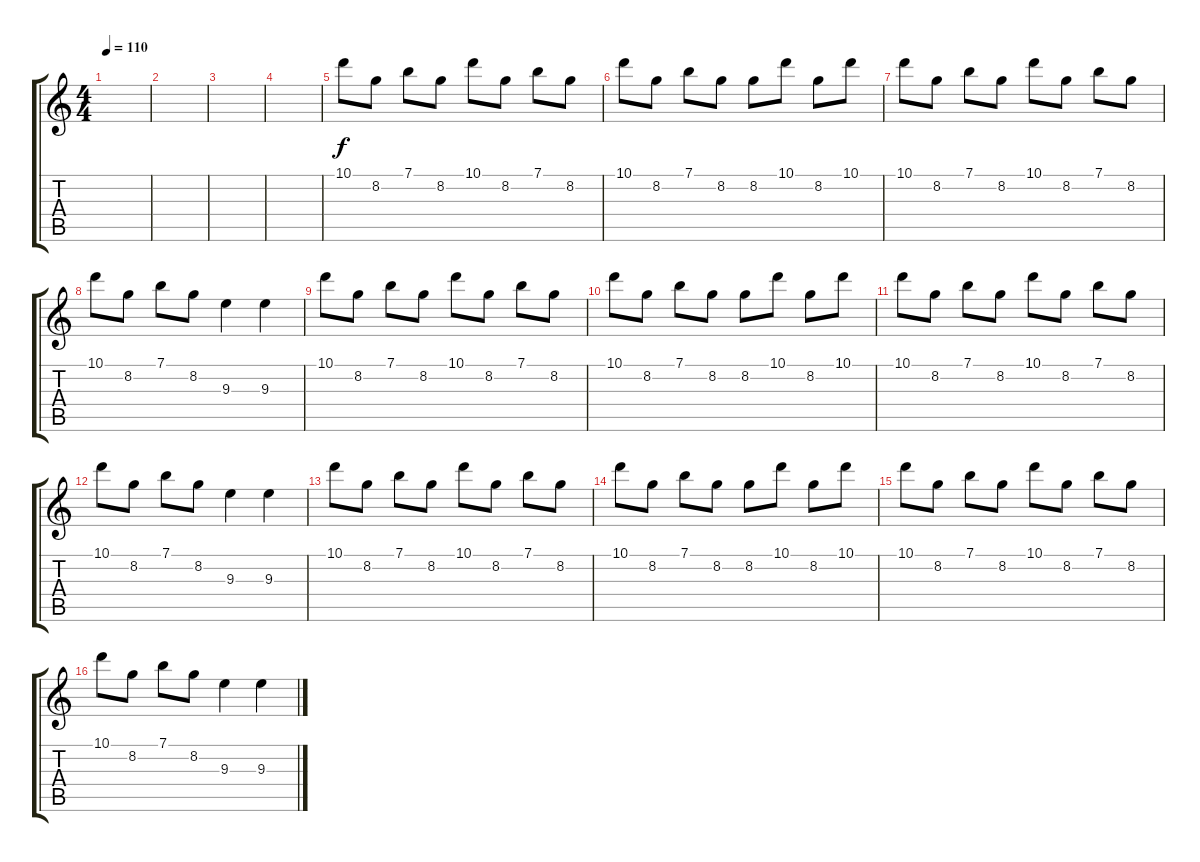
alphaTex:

\track "" {instrument distortionguitar}
\staff {score tabs}
\tuning (E4 B3 G3 D3 A2 E2) {hide}
\ts (4 4)
\tempo 110
\clef g2
\ks c
|
|
|
|
10.1.8 8.2.8 7.1.8 8.2.8 10.1.8 8.2.8 7.1.8 8.2.8 |
10.1.8 8.2.8 7.1.8 8.2.8 8.2.8 10.1.8 8.2.8 10.1.8 |
10.1.8 8.2.8 7.1.8 8.2.8 10.1.8 8.2.8 7.1.8 8.2.8 |
10.1.8 8.2.8 7.1.8 8.2.8 9.3.4 9.3.4 |
10.1.8 8.2.8 7.1.8 8.2.8 10.1.8 8.2.8 7.1.8 8.2.8 |
10.1.8 8.2.8 7.1.8 8.2.8 8.2.8 10.1.8 8.2.8 10.1.8 |
10.1.8 8.2.8 7.1.8 8.2.8 10.1.8 8.2.8 7.1.8 8.2.8 |
10.1.8 8.2.8 7.1.8 8.2.8 9.3.4 9.3.4 |
10.1.8 8.2.8 7.1.8 8.2.8 10.1.8 8.2.8 7.1.8 8.2.8 |
10.1.8 8.2.8 7.1.8 8.2.8 8.2.8 10.1.8 8.2.8 10.1.8 |
10.1.8 8.2.8 7.1.8 8.2.8 10.1.8 8.2.8 7.1.8 8.2.8 |
10.1.8 8.2.8 7.1.8 8.2.8 9.3.4 9.3.4
